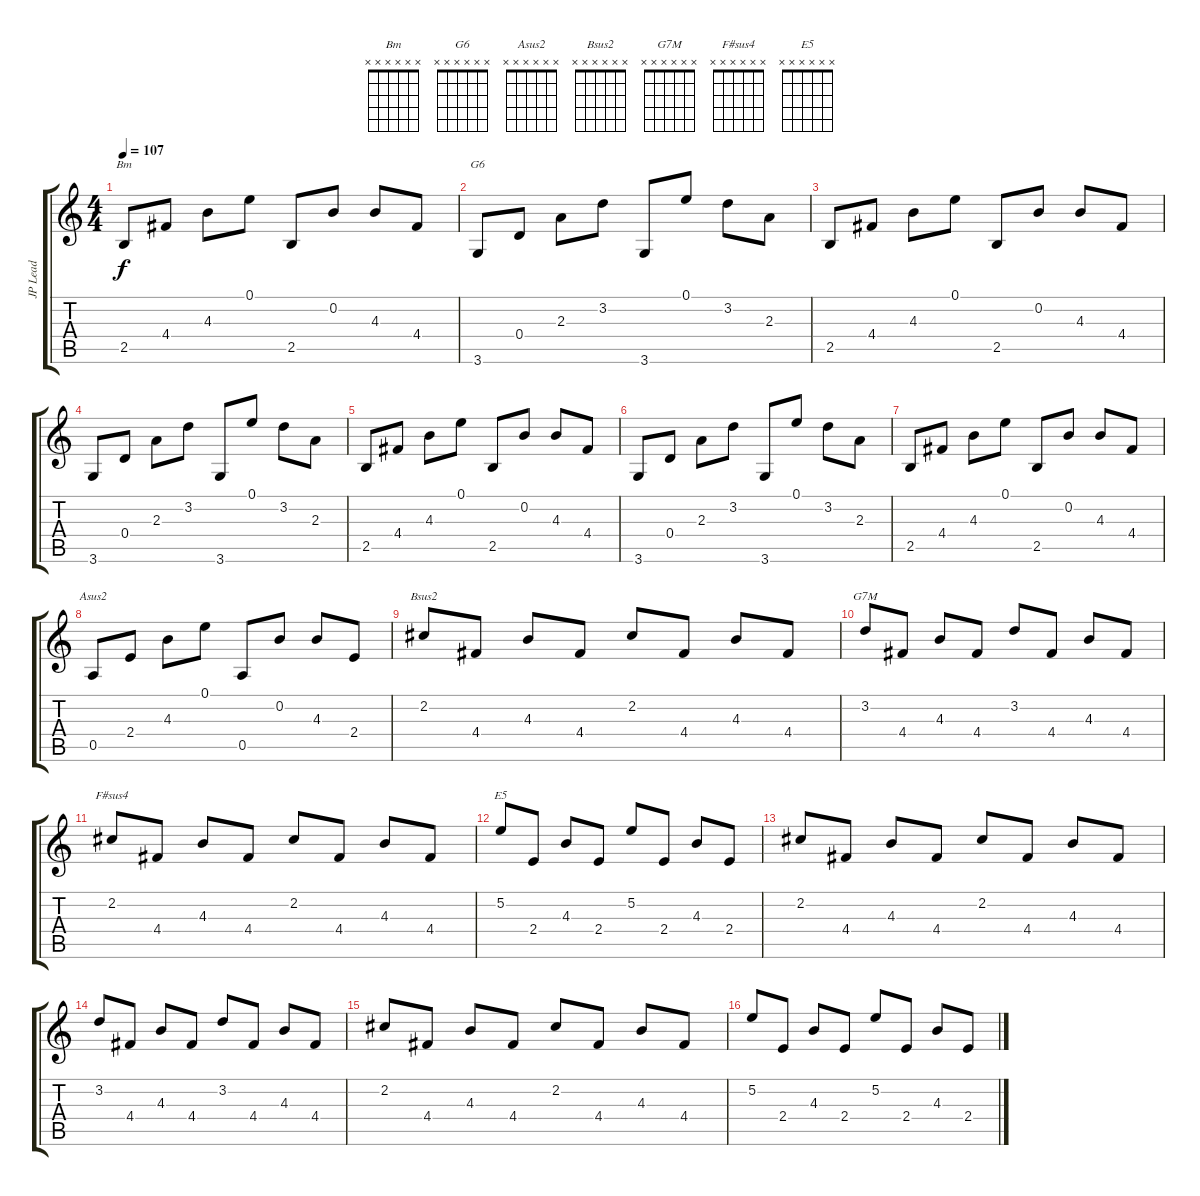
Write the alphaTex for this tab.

\track ("JP Lead" "JP Lead") {instrument electricguitarmuted}
\staff {score tabs}
\tuning (E4 B3 G3 D3 A2 E2) {hide}
\chord ("Bm" x x x x x x) {firstfret 0}
\chord ("G6" x x x x x x) {firstfret 0}
\chord ("Asus2" x x x x x x) {firstfret 0}
\chord ("Bsus2" x x x x x x) {firstfret 0}
\chord ("G7M" x x x x x x) {firstfret 0}
\chord ("F#sus4" x x x x x x) {firstfret 0}
\chord ("E5" x x x x x x) {firstfret 0}
\ts (4 4)
\tempo 107
\clef g2
\ks c
2.5.8{ch "Bm" dy f volume 9 instrument electricguitarmuted} 4.4.8 4.3.8 0.1.8 2.5.8 0.2.8 4.3.8 4.4.8 |
3.6.8{ch "G6"} 0.4.8 2.3.8 3.2.8 3.6.8 0.1.8 3.2.8 2.3.8 |
2.5.8 4.4.8 4.3.8 0.1.8 2.5.8 0.2.8 4.3.8 4.4.8 |
3.6.8 0.4.8 2.3.8 3.2.8 3.6.8 0.1.8 3.2.8 2.3.8 |
2.5.8 4.4.8 4.3.8 0.1.8 2.5.8 0.2.8 4.3.8 4.4.8 |
3.6.8 0.4.8 2.3.8 3.2.8 3.6.8 0.1.8 3.2.8 2.3.8 |
2.5.8 4.4.8 4.3.8 0.1.8 2.5.8 0.2.8 4.3.8 4.4.8 |
0.5.8{ch "Asus2"} 2.4.8 4.3.8 0.1.8 0.5.8 0.2.8 4.3.8 2.4.8 |
2.2.8{ch "Bsus2" volume 13} 4.4.8 4.3.8 4.4.8 2.2.8 4.4.8 4.3.8 4.4.8 |
3.2.8{ch "G7M"} 4.4.8 4.3.8 4.4.8 3.2.8 4.4.8 4.3.8 4.4.8 |
2.2.8{ch "F#sus4"} 4.4.8 4.3.8 4.4.8 2.2.8 4.4.8 4.3.8 4.4.8 |
5.2.8{ch "E5"} 2.4.8 4.3.8 2.4.8 5.2.8 2.4.8 4.3.8 2.4.8 |
2.2.8 4.4.8 4.3.8 4.4.8 2.2.8 4.4.8 4.3.8 4.4.8 |
3.2.8 4.4.8 4.3.8 4.4.8 3.2.8 4.4.8 4.3.8 4.4.8 |
2.2.8 4.4.8 4.3.8 4.4.8 2.2.8 4.4.8 4.3.8 4.4.8 |
5.2.8 2.4.8 4.3.8 2.4.8 5.2.8 2.4.8 4.3.8 2.4.8
